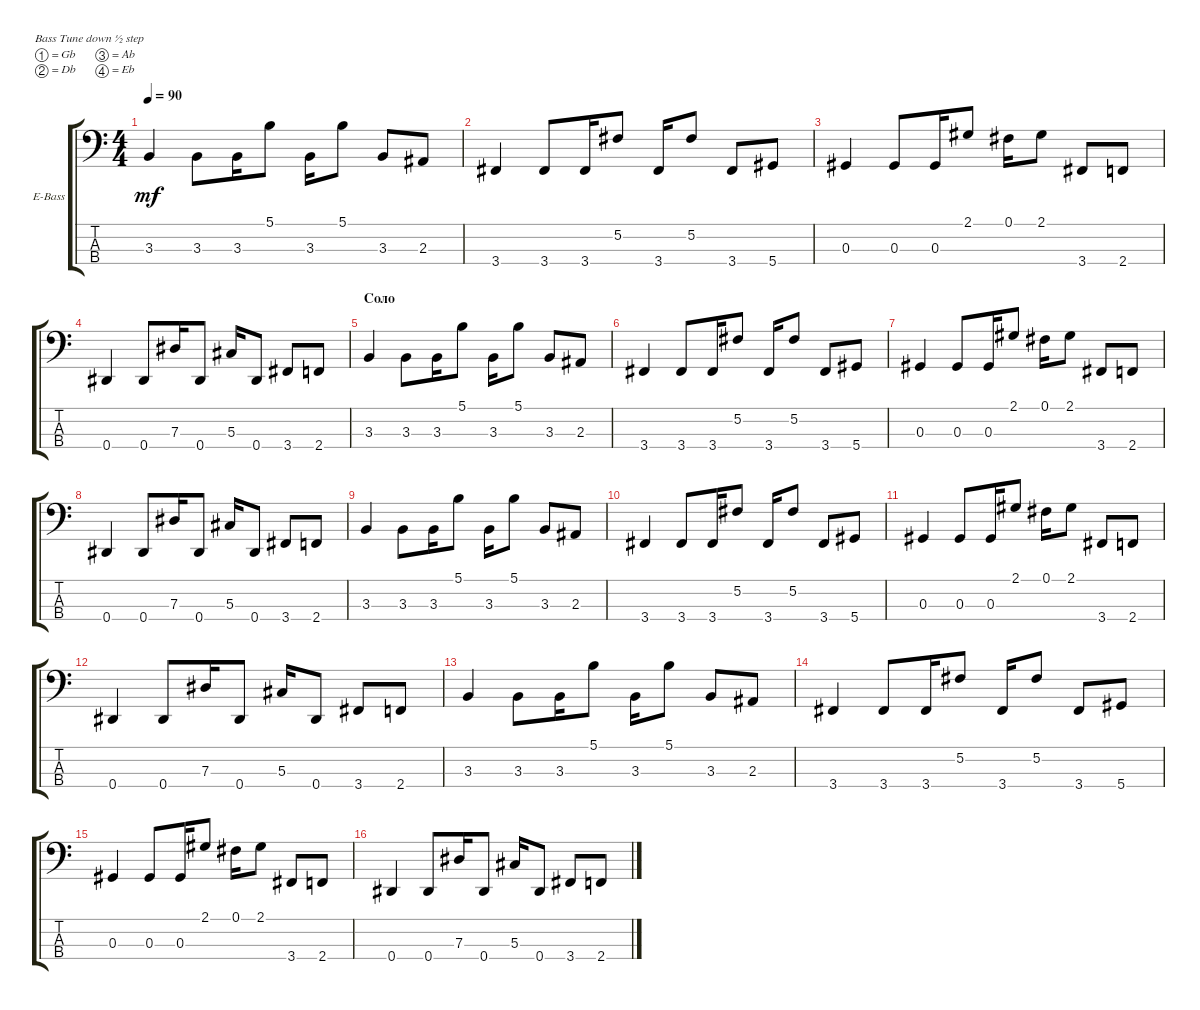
\bracketExtendMode groupsimilarinstruments
\firstSystemTrackNameOrientation horizontal
\otherSystemsTrackNameOrientation horizontal
\track ("Electric Bass" "E-Bass") {instrument electricbassfinger}
\staff {score tabs}
\tuning (Gb2 Db2 Ab1 Eb1)
\ts (4 4)
\tempo 90
\clef f4
\ks c
3.3.4{dy mf} 3.3.8 3.3.16 5.1.8 3.3.16 5.1.8 3.3.8 2.3.8 |
3.4.4 3.4.8 3.4.16 5.2.8 3.4.16 5.2.8 3.4.8 5.4.8 |
0.3.4 0.3.8 0.3.16 2.1.8 0.1.16 2.1.8 3.4.8 2.4.8 |
0.4.4 0.4.8 7.3.16 0.4.8 5.3.16 0.4.8 3.4.8 2.4.8 |
\section ("" "Соло")
3.3.4 3.3.8 3.3.16 5.1.8 3.3.16 5.1.8 3.3.8 2.3.8 |
3.4.4 3.4.8 3.4.16 5.2.8 3.4.16 5.2.8 3.4.8 5.4.8 |
0.3.4 0.3.8 0.3.16 2.1.8 0.1.16 2.1.8 3.4.8 2.4.8 |
0.4.4 0.4.8 7.3.16 0.4.8 5.3.16 0.4.8 3.4.8 2.4.8 |
3.3.4 3.3.8 3.3.16 5.1.8 3.3.16 5.1.8 3.3.8 2.3.8 |
3.4.4 3.4.8 3.4.16 5.2.8 3.4.16 5.2.8 3.4.8 5.4.8 |
0.3.4 0.3.8 0.3.16 2.1.8 0.1.16 2.1.8 3.4.8 2.4.8 |
0.4.4 0.4.8 7.3.16 0.4.8 5.3.16 0.4.8 3.4.8 2.4.8 |
3.3.4 3.3.8 3.3.16 5.1.8 3.3.16 5.1.8 3.3.8 2.3.8 |
3.4.4 3.4.8 3.4.16 5.2.8 3.4.16 5.2.8 3.4.8 5.4.8 |
0.3.4 0.3.8 0.3.16 2.1.8 0.1.16 2.1.8 3.4.8 2.4.8 |
0.4.4 0.4.8 7.3.16 0.4.8 5.3.16 0.4.8 3.4.8 2.4.8
